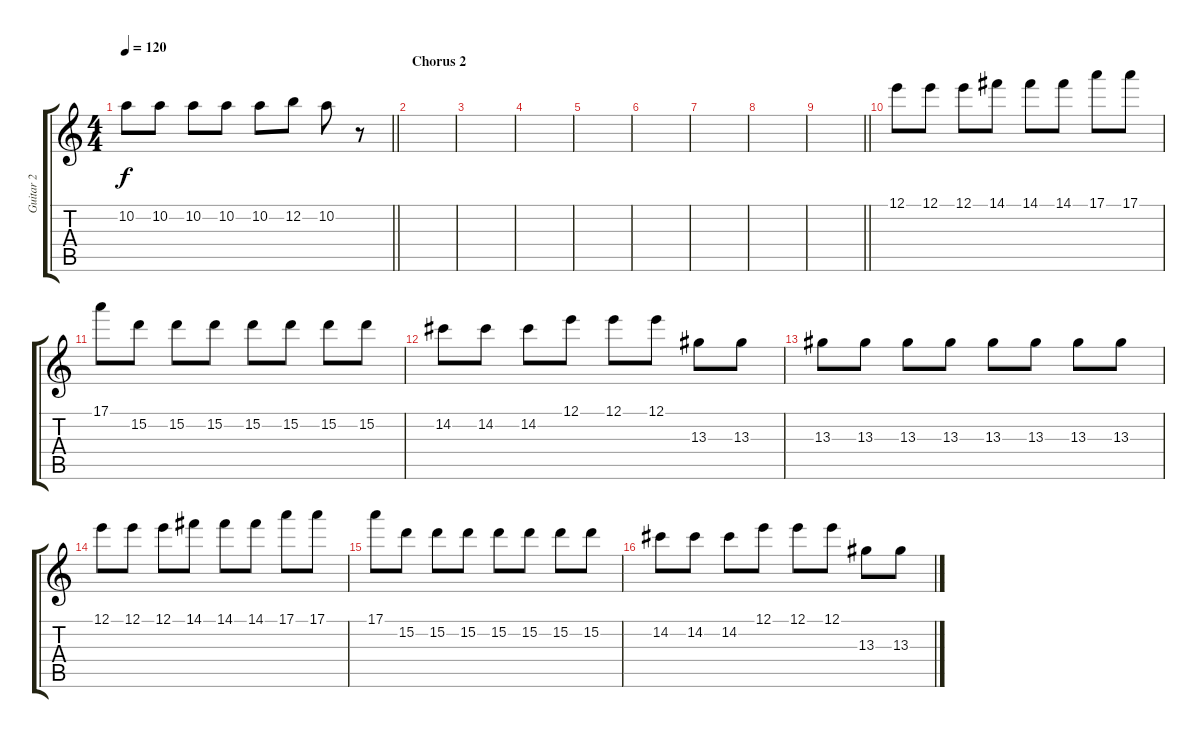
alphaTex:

\track ("Guitar 2" "Guitar 2") {instrument acousticguitarsteel}
\staff {score tabs}
\tuning (E4 B3 G3 D3 A2 E2) {hide}
\ts (4 4)
\tempo 120
\clef g2
\barLineRight lightlight
\ks c
10.2.8{dy f} 10.2.8 10.2.8 10.2.8 10.2.8 12.2.8 10.2.8 r.8 |
\section ("" "Chorus 2")
|
|
|
|
|
|
|
\barLineRight lightlight
|
12.1.8{volume 13 instrument distortionguitar} 12.1.8 12.1.8 14.1.8 14.1.8 14.1.8 17.1.8 17.1.8 |
17.1.8 15.2.8 15.2.8 15.2.8 15.2.8 15.2.8 15.2.8 15.2.8 |
14.2.8 14.2.8 14.2.8 12.1.8 12.1.8 12.1.8 13.3.8 13.3.8 |
13.3.8 13.3.8 13.3.8 13.3.8 13.3.8 13.3.8 13.3.8 13.3.8 |
12.1.8 12.1.8 12.1.8 14.1.8 14.1.8 14.1.8 17.1.8 17.1.8 |
17.1.8 15.2.8 15.2.8 15.2.8 15.2.8 15.2.8 15.2.8 15.2.8 |
14.2.8 14.2.8 14.2.8 12.1.8 12.1.8 12.1.8 13.3.8 13.3.8
